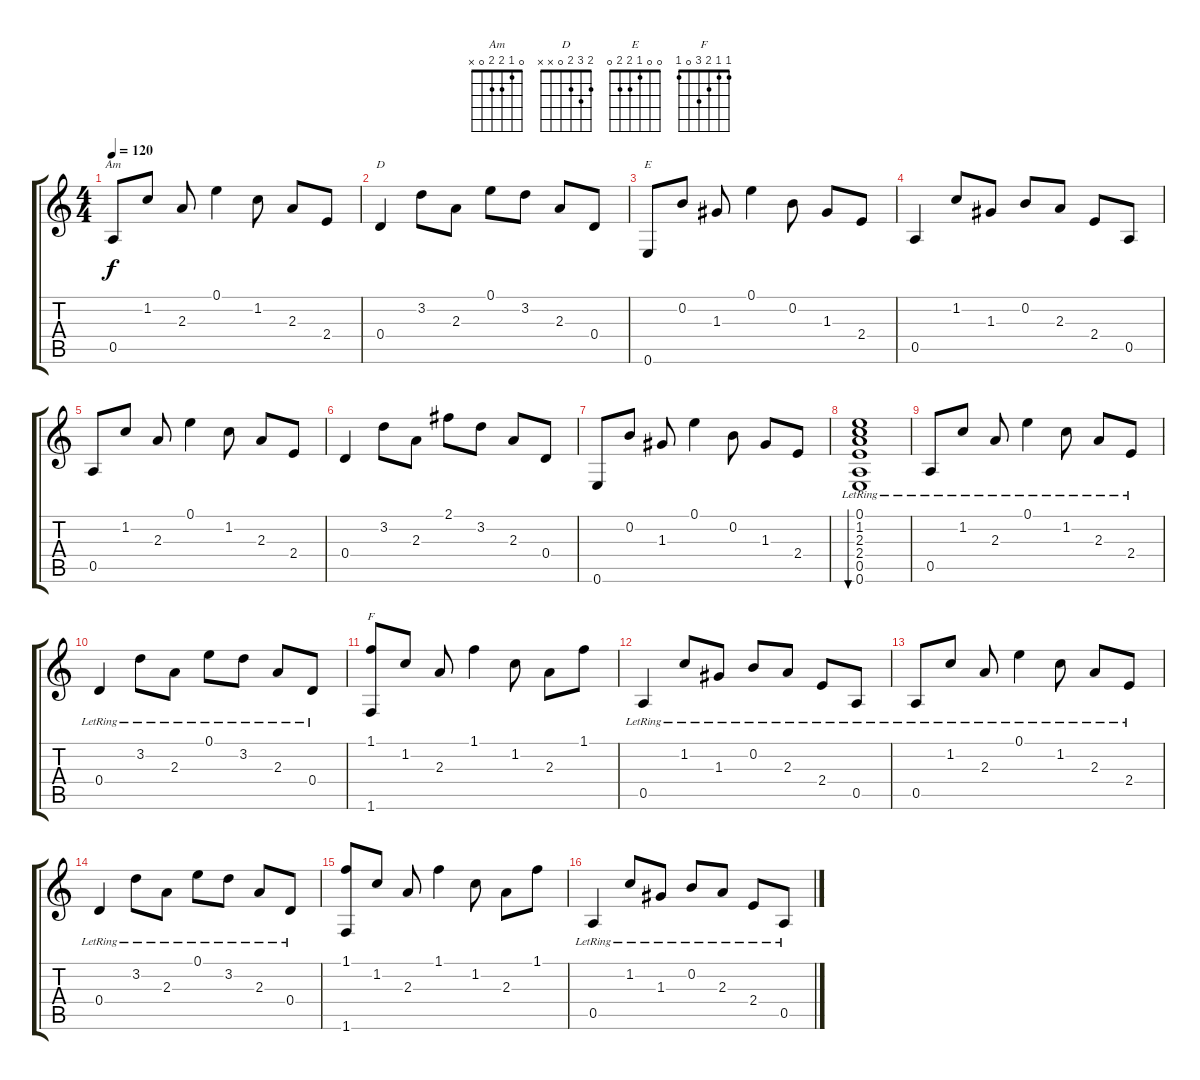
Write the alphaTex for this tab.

\track "" {instrument electricguitarjazz}
\staff {score tabs}
\tuning (E4 B3 G3 D3 A2 E2) {hide}
\chord ("Am" 0 1 2 2 0 x)
\chord ("D" 2 3 2 0 x x)
\chord ("E" 0 0 1 2 2 0)
\chord ("F" 1 1 2 3 0 1)
\ts (4 4)
\tempo 120
\clef g2
\ks c
0.5.8{ch "Am" dy f instrument electricguitarjazz} 1.2.8 2.3.8 0.1.4 1.2.8 2.3.8 2.4.8 |
0.4.4{ch "D"} 3.2.8 2.3.8 0.1.8 3.2.8 2.3.8 0.4.8 |
0.6.8{ch "E"} 0.2.8 1.3.8 0.1.4 0.2.8 1.3.8 2.4.8 |
0.5.4 1.2.8 1.3.8 0.2.8 2.3.8 2.4.8 0.5.8 |
0.5.8 1.2.8 2.3.8 0.1.4 1.2.8 2.3.8 2.4.8 |
0.4.4 3.2.8 2.3.8 2.1.8 3.2.8 2.3.8 0.4.8 |
0.6.8 0.2.8 1.3.8 0.1.4 0.2.8 1.3.8 2.4.8 |
(0.1{lr} 1.2{lr} 2.3{lr} 2.4{lr} 0.5{lr} 0.6{lr}).1{bu 240 volume 10} |
\section ("" "")
0.5{lr}.8 1.2{lr}.8 2.3{lr}.8 0.1{lr}.4 1.2{lr}.8 2.3{lr}.8 2.4{lr}.8 |
0.4{lr}.4 3.2{lr}.8 2.3{lr}.8 0.1{lr}.8 3.2{lr}.8 2.3{lr}.8 0.4{lr}.8 |
(1.1 1.6).8{ch "F"} 1.2.8 2.3.8 1.1.4 1.2.8 2.3.8 1.1.8 |
0.5{lr}.4 1.2{lr}.8 1.3{lr}.8 0.2{lr}.8 2.3{lr}.8 2.4{lr}.8 0.5{lr}.8 |
0.5{lr}.8 1.2{lr}.8 2.3{lr}.8 0.1{lr}.4 1.2{lr}.8 2.3{lr}.8 2.4{lr}.8 |
0.4{lr}.4 3.2{lr}.8 2.3{lr}.8 0.1{lr}.8 3.2{lr}.8 2.3{lr}.8 0.4{lr}.8 |
(1.1 1.6).8 1.2.8 2.3.8 1.1.4 1.2.8 2.3.8 1.1.8 |
\section ("" "")
0.5{lr}.4 1.2{lr}.8 1.3{lr}.8 0.2{lr}.8 2.3{lr}.8 2.4{lr}.8 0.5{lr}.8
